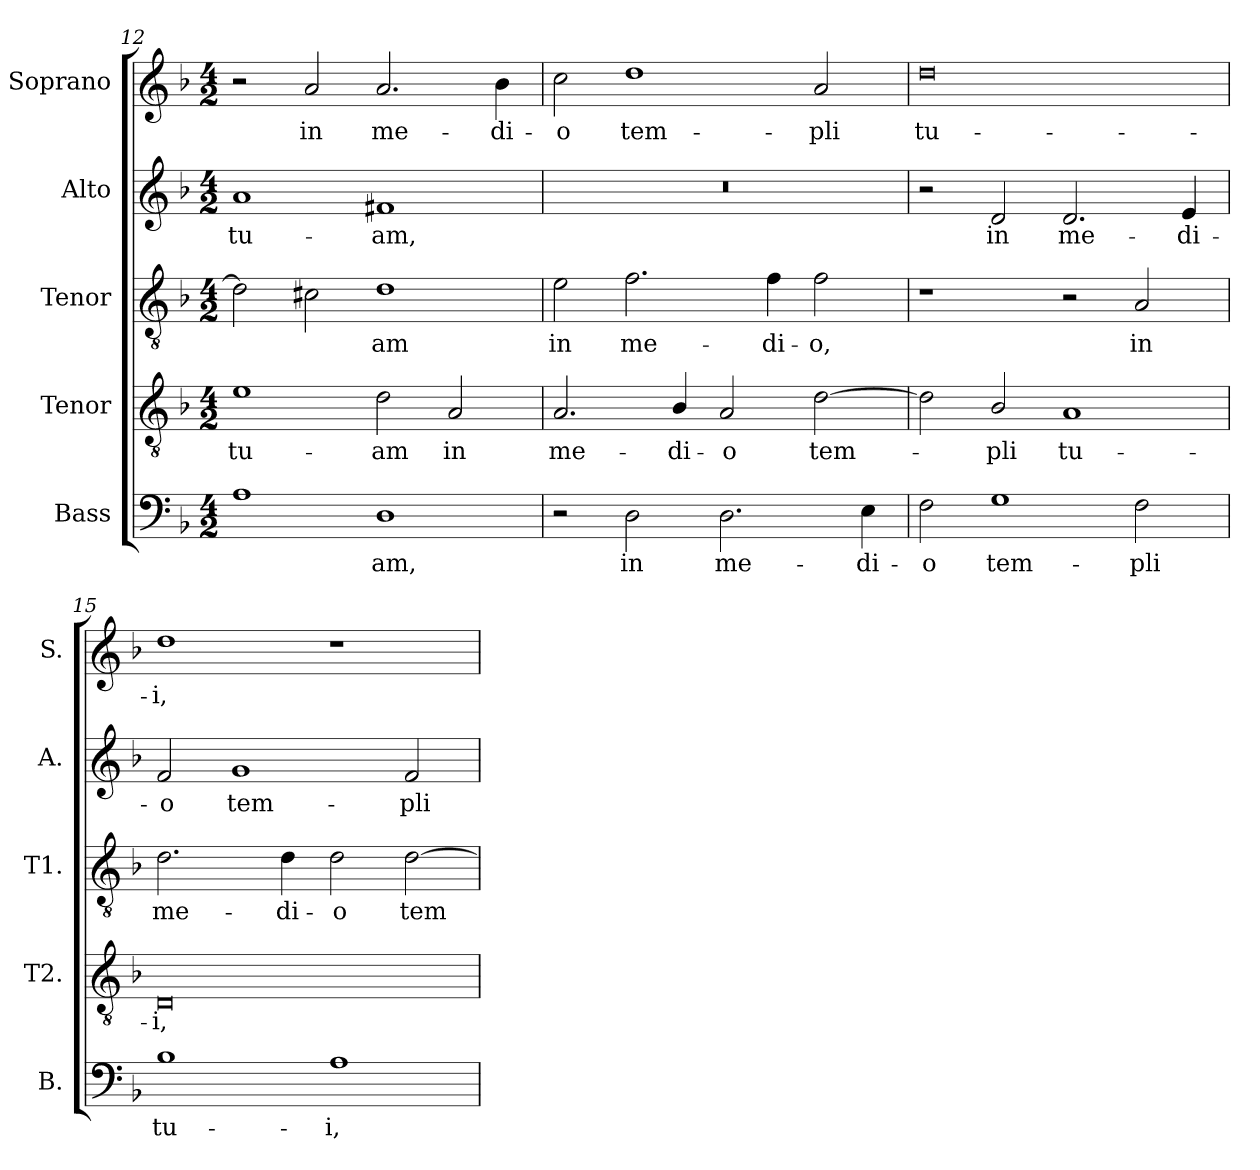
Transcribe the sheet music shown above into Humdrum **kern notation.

**kern	**text	**kern	**text	**kern	**text	**kern	**text	**kern	**text
*part5	*part5	*part4	*part4	*part3	*part3	*part2	*part2	*part1	*part1
*staff5	*staff5	*staff4	*staff4	*staff3	*staff3	*staff2	*staff2	*staff1	*staff1
*I"Bass	*	*I"Tenor	*	*I"Tenor	*	*I"Alto	*	*I"Soprano	*
*I'B.	*	*I'T2.	*	*I'T1.	*	*I'A.	*	*I'S.	*
*clefF4	*	*clefGv2	*	*clefGv2	*	*clefG2	*	*clefG2	*
*	*	*ITrd7c12	*	*ITrd7c12	*	*	*	*	*
*k[b-]	*	*k[b-]	*	*k[b-]	*	*k[b-]	*	*k[b-]	*
*F:	*	*F:	*	*F:	*	*F:	*	*F:	*
*M4/2	*	*M4/2	*	*M4/2	*	*M4/2	*	*M4/2	*
=12	=12	=12	=12	=12	=12	=12	=12	=12	=12
!	!	!	!LO:LY:b:color=#000000	!	!	!	!	!	!
!	!	!	!	!	!	!	!LO:LY:b:color=#000000	!	!
1Ai	.	1Ei	tu-	2Di\]	.	1ai	tu-	2r	.
!	!	!	!	!	!	!	!	!	!LO:LY:b:color=#000000
.	.	.	.	2C#Xi\	.	.	.	2ai/	in
!	!LO:LY:b:color=#000000	!	!	!	!	!	!	!	!
!	!	!	!LO:LY:b:color=#000000	!	!	!	!	!	!
!	!	!	!	!	!LO:LY:b:color=#000000	!	!	!	!
!	!	!	!	!	!	!	!LO:LY:b:color=#000000	!	!
!	!	!	!	!	!	!	!	!	!LO:LY:b:color=#000000
1Di	-am,	2Di\	-am	1Di	-am	1f#Xi	-am,	2.ai/	me-
!	!	!	!LO:LY:b:color=#000000	!	!	!	!	!	!
.	.	2AAi/	in	.	.	.	.	.	.
!	!	!	!	!	!	!	!	!	!LO:LY:b:color=#000000
.	.	.	.	.	.	.	.	4b-i\	-di-
!!LO:PB:g=z
=13	=13	=13	=13	=13	=13	=13	=13	=13	=13
!	!	!	!LO:LY:b:color=#000000	!	!	!	!	!	!
!	!	!	!	!	!LO:LY:b:color=#000000	!LO:N:vis=1	!	!	!
!	!	!	!	!	!	!	!	!	!LO:LY:b:color=#000000
2r	.	2.AAi/	me-	2Ei\	in	0r	.	2cci\	-o
!	!LO:LY:b:color=#000000	!	!	!	!	!	!	!	!
!	!	!	!	!	!LO:LY:b:color=#000000	!	!	!	!
!	!	!	!	!	!	!	!	!	!LO:LY:b:color=#000000
2Di\	in	.	.	2.Fi\	me-	.	.	1ddi	tem-
!	!	!	!LO:LY:b:color=#000000	!	!	!	!	!	!
.	.	4BB-i/	-di-	.	.	.	.	.	.
!	!LO:LY:b:color=#000000	!	!	!	!	!	!	!	!
!	!	!	!LO:LY:b:color=#000000	!	!	!	!	!	!
2.Di\	me-	2AAi/	-o	.	.	.	.	.	.
!	!	!	!	!	!LO:LY:b:color=#000000	!	!	!	!
.	.	.	.	4Fi\	-di-	.	.	.	.
!	!	!	!LO:LY:b:color=#000000	!	!	!	!	!	!
!	!	!	!	!	!LO:LY:b:color=#000000	!	!	!	!
!	!	!	!	!	!	!	!	!	!LO:LY:b:color=#000000
.	.	[2Di\	tem-	2Fi\	-o,	.	.	2ai/	-pli
!	!LO:LY:b:color=#000000	!	!	!	!	!	!	!	!
4Ei\	-di-	.	.	.	.	.	.	.	.
=14	=14	=14	=14	=14	=14	=14	=14	=14	=14
!	!LO:LY:b:color=#000000	!	!	!	!	!	!	!	!
!	!	!	!	!	!	!	!	!	!LO:LY:b:color=#000000
2Fi\	-o	2Di\]	.	1r	.	2r	.	0ddi	tu-
!	!LO:LY:b:color=#000000	!	!	!	!	!	!	!	!
!	!	!	!LO:LY:b:color=#000000	!	!	!	!	!	!
!	!	!	!	!	!	!	!LO:LY:b:color=#000000	!	!
1Gi	tem-	2BB-i/	-pli	.	.	2di/	in	.	.
!	!	!	!LO:LY:b:color=#000000	!	!	!	!	!	!
!	!	!	!	!	!	!	!LO:LY:b:color=#000000	!	!
.	.	1AAi	tu-	2r	.	2.di/	me-	.	.
!	!LO:LY:b:color=#000000	!	!	!	!	!	!	!	!
!	!	!	!	!	!LO:LY:b:color=#000000	!	!	!	!
2Fi\	-pli	.	.	2AAi/	in	.	.	.	.
!	!	!	!	!	!	!	!LO:LY:b:color=#000000	!	!
.	.	.	.	.	.	4ei/	-di-	.	.
=15	=15	=15	=15	=15	=15	=15	=15	=15	=15
!	!LO:LY:b:color=#000000	!	!	!	!	!	!	!	!
!	!	!	!LO:LY:b:color=#000000	!	!	!	!	!	!
!	!	!	!	!	!LO:LY:b:color=#000000	!	!	!	!
!	!	!	!	!	!	!	!LO:LY:b:color=#000000	!	!
!	!	!	!	!	!	!	!	!	!LO:LY:b:color=#000000
1B-i	tu-	0DDi	-i,	2.Di\	me-	2fi/	-o	1ddi	-i,
!	!	!	!	!	!	!	!LO:LY:b:color=#000000	!	!
.	.	.	.	.	.	1gi	tem-	.	.
!	!	!	!	!	!LO:LY:b:color=#000000	!	!	!	!
.	.	.	.	4Di\	-di-	.	.	.	.
!	!LO:LY:b:color=#000000	!	!	!	!	!	!	!	!
!	!	!	!	!	!LO:LY:b:color=#000000	!	!	!	!
1Ai	-i,	.	.	2Di\	-o	.	.	1r	.
!	!	!	!	!	!LO:LY:b:color=#000000	!	!	!	!
!	!	!	!	!	!	!	!LO:LY:b:color=#000000	!	!
.	.	.	.	[2Di\	tem-	2fi/	-pli	.	.
=	=	=	=	=	=	=	=	=	=
*-	*-	*-	*-	*-	*-	*-	*-	*-	*-
